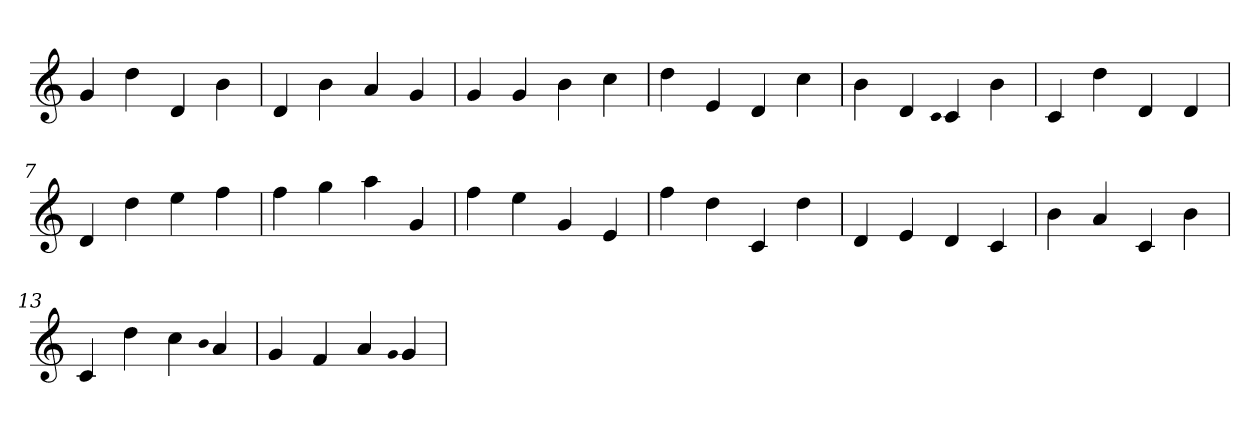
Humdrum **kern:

**kern
*part1
*staff1
*clefG2
=1
4g
4dd
4d
4b
=2
4d
4b
4a
4g
=3
4g
4g
4b
4cc
=4
4dd
4e
4d
4cc
=5
4b
4d
qqc
4c
4b
=6
4c
4dd
4d
4d
=7
4d
4dd
4ee
4ff
=8
4ff
4gg
4aa
4g
=9
4ff
4ee
4g
4e
=10
4ff
4dd
4c
4dd
=11
4d
4e
4d
4c
=12
4b
4a
4c
4b
=13
4c
4dd
4cc
qqb
4a
=14
4g
4f
4a
qqg
4g
=
*-
